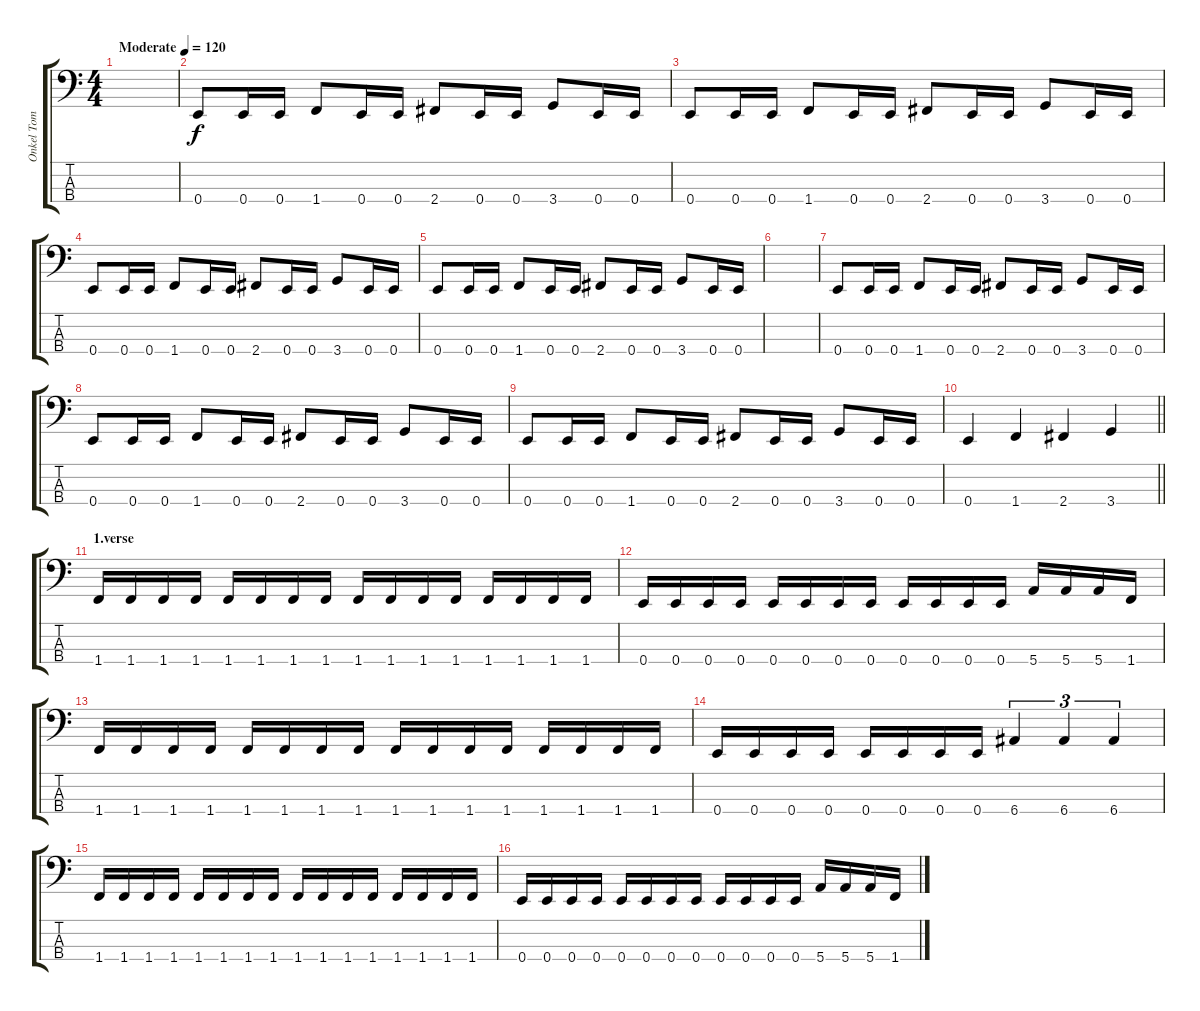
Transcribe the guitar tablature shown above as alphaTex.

\track ("Onkel Tom" "Onkel Tom") {instrument electricbassfinger}
\staff {score tabs}
\tuning (G2 D2 A1 E1) {hide}
\ts (4 4)
\tempo (120 "Moderate")
\clef f4
\ks c
|
0.4.8 0.4.16 0.4.16 1.4.8 0.4.16 0.4.16 2.4.8 0.4.16 0.4.16 3.4.8 0.4.16 0.4.16 |
0.4.8 0.4.16 0.4.16 1.4.8 0.4.16 0.4.16 2.4.8 0.4.16 0.4.16 3.4.8 0.4.16 0.4.16 |
0.4.8 0.4.16 0.4.16 1.4.8 0.4.16 0.4.16 2.4.8 0.4.16 0.4.16 3.4.8 0.4.16 0.4.16 |
0.4.8 0.4.16 0.4.16 1.4.8 0.4.16 0.4.16 2.4.8 0.4.16 0.4.16 3.4.8 0.4.16 0.4.16 |
|
0.4.8 0.4.16 0.4.16 1.4.8 0.4.16 0.4.16 2.4.8 0.4.16 0.4.16 3.4.8 0.4.16 0.4.16 |
0.4.8 0.4.16 0.4.16 1.4.8 0.4.16 0.4.16 2.4.8 0.4.16 0.4.16 3.4.8 0.4.16 0.4.16 |
0.4.8 0.4.16 0.4.16 1.4.8 0.4.16 0.4.16 2.4.8 0.4.16 0.4.16 3.4.8 0.4.16 0.4.16 |
\barLineRight lightlight
0.4.4 1.4.4 2.4.4 3.4.4 |
\section ("" "1.verse")
1.4.16 1.4.16 1.4.16 1.4.16 1.4.16 1.4.16 1.4.16 1.4.16 1.4.16 1.4.16 1.4.16 1.4.16 1.4.16 1.4.16 1.4.16 1.4.16 |
0.4.16 0.4.16 0.4.16 0.4.16 0.4.16 0.4.16 0.4.16 0.4.16 0.4.16 0.4.16 0.4.16 0.4.16 5.4.16 5.4.16 5.4.16 1.4.16 |
1.4.16 1.4.16 1.4.16 1.4.16 1.4.16 1.4.16 1.4.16 1.4.16 1.4.16 1.4.16 1.4.16 1.4.16 1.4.16 1.4.16 1.4.16 1.4.16 |
0.4.16 0.4.16 0.4.16 0.4.16 0.4.16 0.4.16 0.4.16 0.4.16 6.4.4{tu (3 2)} 6.4.4{tu (3 2)} 6.4.4{tu (3 2)} |
1.4.16 1.4.16 1.4.16 1.4.16 1.4.16 1.4.16 1.4.16 1.4.16 1.4.16 1.4.16 1.4.16 1.4.16 1.4.16 1.4.16 1.4.16 1.4.16 |
0.4.16 0.4.16 0.4.16 0.4.16 0.4.16 0.4.16 0.4.16 0.4.16 0.4.16 0.4.16 0.4.16 0.4.16 5.4.16 5.4.16 5.4.16 1.4.16
